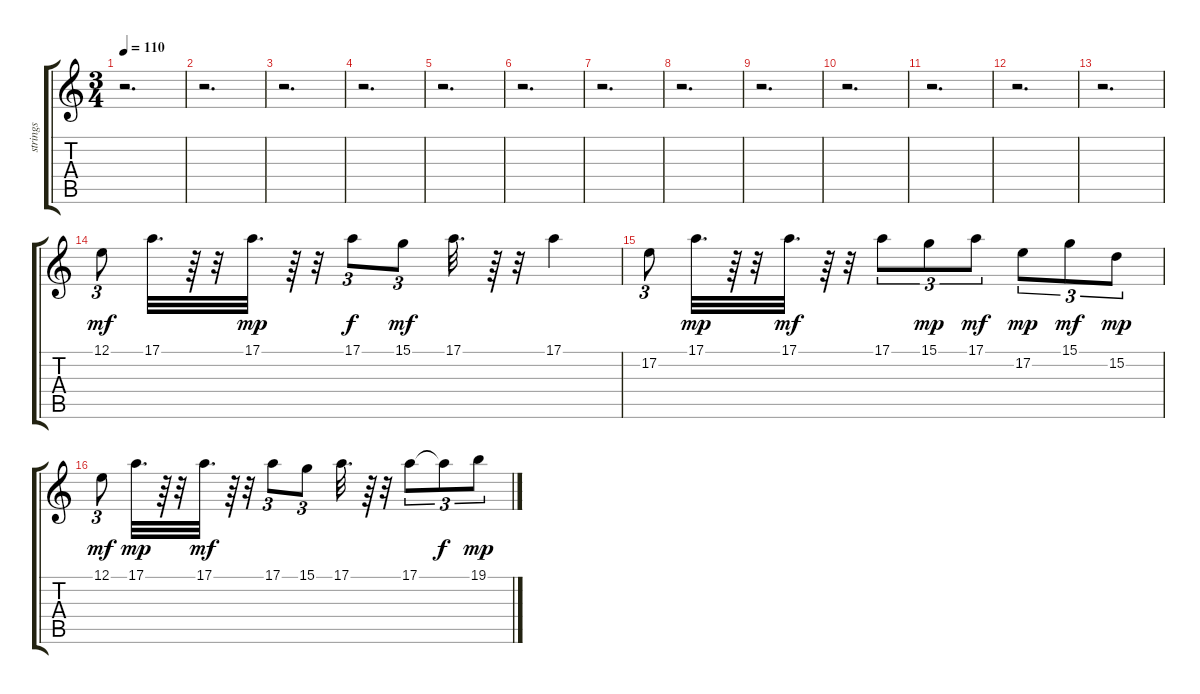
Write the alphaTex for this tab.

\track ("strings" "strings") {instrument stringensemble1}
\staff {score tabs}
\tuning (E4 B3 G3 D3 A2 E2) {hide}
\ts (3 4)
\tempo 110
\clef g2
\ks c
r.2{d dy f} |
r.2{d} |
r.2{d} |
r.2{d} |
r.2{d} |
r.2{d} |
r.2{d} |
r.2{d} |
r.2{d} |
r.2{d} |
r.2{d} |
r.2{d} |
r.2{d} |
12.1.8{tu (3 2) dy mf volume 11} 17.1.32{d} r.64 r.32 17.1.32{d dy mp} r.64 r.32 17.1.8{tu (3 2) dy f} 15.1.8{tu (3 2) dy mf} 17.1.32{d} r.64 r.32 17.1.4 |
17.2.8{tu (3 2)} 17.1.32{d dy mp} r.64 r.32 17.1.32{d dy mf} r.64 r.32 17.1.8{tu (3 2)} 15.1.8{tu (3 2) dy mp} 17.1.8{tu (3 2) dy mf} 17.2.8{tu (3 2) dy mp} 15.1.8{tu (3 2) dy mf} 15.2.8{tu (3 2) dy mp} |
12.1.8{tu (3 2) dy mf} 17.1.32{d dy mp} r.64 r.32 17.1.32{d dy mf} r.64 r.32 17.1.8{tu (3 2)} 15.1.8{tu (3 2)} 17.1.32{d} r.64 r.32 17.1.8{tu (3 2)} 17.1{t}.8{tu (3 2) dy f} 19.1.8{tu (3 2) dy mp}
